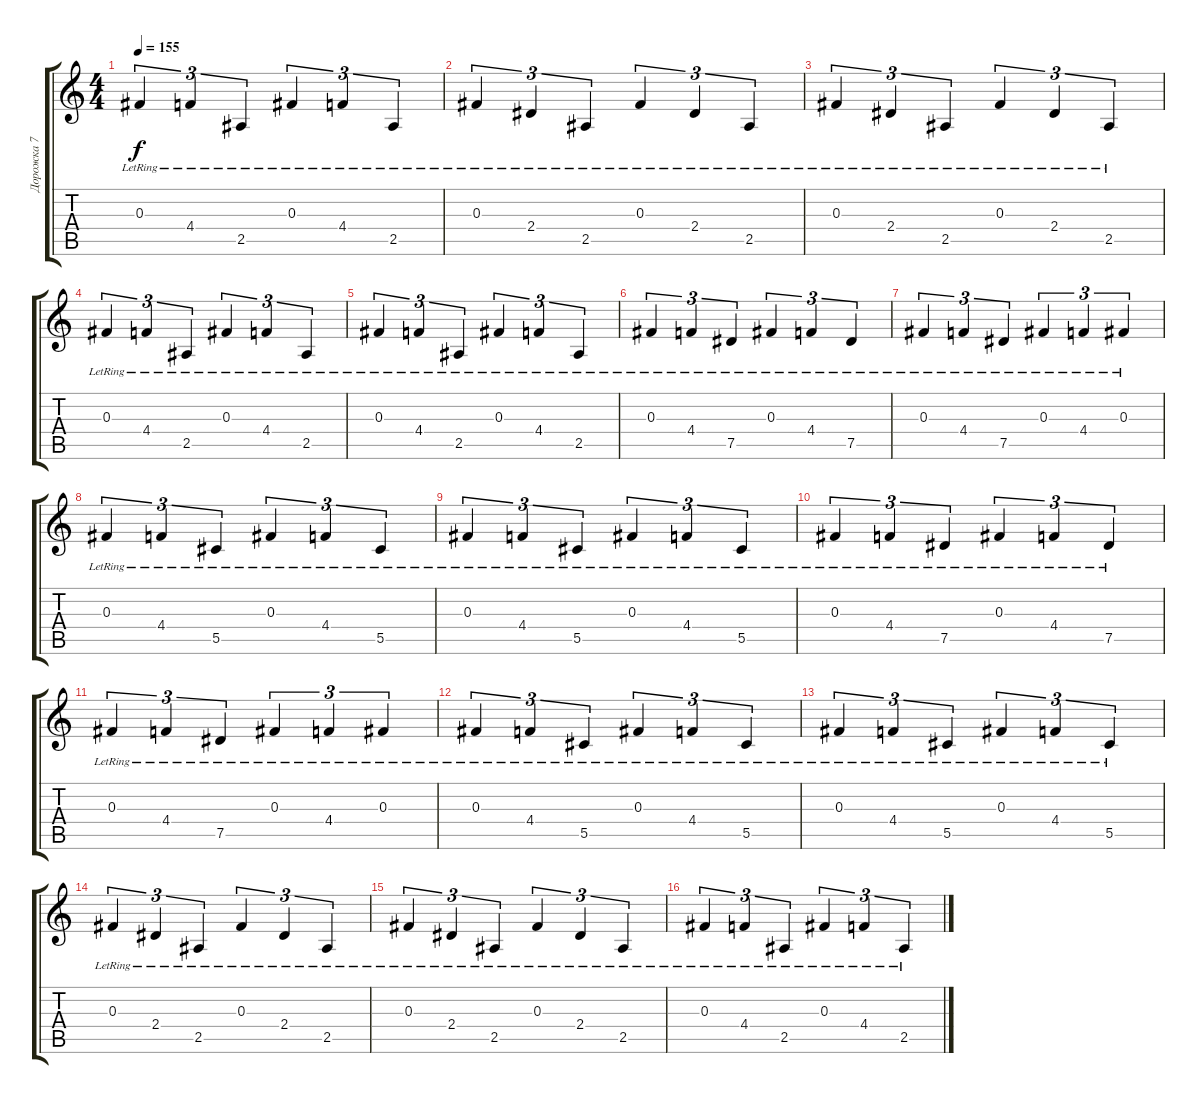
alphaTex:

\track ("Дорожка 7" "Дорожка 7") {instrument acousticguitarsteel}
\staff {score tabs}
\tuning (Eb4 Bb3 Gb3 Db3 Ab2 Eb2) {hide}
\ts (4 4)
\tempo 155
\clef g2
\ks c
0.3{lr}.4{tu (3 2) dy f} 4.4{lr}.4{tu (3 2)} 2.5{lr}.4{tu (3 2)} 0.3{lr}.4{tu (3 2)} 4.4{lr}.4{tu (3 2)} 2.5{lr}.4{tu (3 2)} |
0.3{lr}.4{tu (3 2)} 2.4{lr}.4{tu (3 2)} 2.5{lr}.4{tu (3 2)} 0.3{lr}.4{tu (3 2)} 2.4{lr}.4{tu (3 2)} 2.5{lr}.4{tu (3 2)} |
0.3{lr}.4{tu (3 2)} 2.4{lr}.4{tu (3 2)} 2.5{lr}.4{tu (3 2)} 0.3{lr}.4{tu (3 2)} 2.4{lr}.4{tu (3 2)} 2.5{lr}.4{tu (3 2)} |
0.3{lr}.4{tu (3 2)} 4.4{lr}.4{tu (3 2)} 2.5{lr}.4{tu (3 2)} 0.3{lr}.4{tu (3 2)} 4.4{lr}.4{tu (3 2)} 2.5{lr}.4{tu (3 2)} |
0.3{lr}.4{tu (3 2)} 4.4{lr}.4{tu (3 2)} 2.5{lr}.4{tu (3 2)} 0.3{lr}.4{tu (3 2)} 4.4{lr}.4{tu (3 2)} 2.5{lr}.4{tu (3 2)} |
0.3{lr}.4{tu (3 2)} 4.4{lr}.4{tu (3 2)} 7.5{lr}.4{tu (3 2)} 0.3{lr}.4{tu (3 2)} 4.4{lr}.4{tu (3 2)} 7.5{lr}.4{tu (3 2)} |
0.3{lr}.4{tu (3 2)} 4.4{lr}.4{tu (3 2)} 7.5{lr}.4{tu (3 2)} 0.3{lr}.4{tu (3 2)} 4.4{lr}.4{tu (3 2)} 0.3{lr}.4{tu (3 2)} |
0.3{lr}.4{tu (3 2)} 4.4{lr}.4{tu (3 2)} 5.5{lr}.4{tu (3 2)} 0.3{lr}.4{tu (3 2)} 4.4{lr}.4{tu (3 2)} 5.5{lr}.4{tu (3 2)} |
0.3{lr}.4{tu (3 2)} 4.4{lr}.4{tu (3 2)} 5.5{lr}.4{tu (3 2)} 0.3{lr}.4{tu (3 2)} 4.4{lr}.4{tu (3 2)} 5.5{lr}.4{tu (3 2)} |
0.3{lr}.4{tu (3 2)} 4.4{lr}.4{tu (3 2)} 7.5{lr}.4{tu (3 2)} 0.3{lr}.4{tu (3 2)} 4.4{lr}.4{tu (3 2)} 7.5{lr}.4{tu (3 2)} |
0.3{lr}.4{tu (3 2)} 4.4{lr}.4{tu (3 2)} 7.5{lr}.4{tu (3 2)} 0.3{lr}.4{tu (3 2)} 4.4{lr}.4{tu (3 2)} 0.3{lr}.4{tu (3 2)} |
0.3{lr}.4{tu (3 2)} 4.4{lr}.4{tu (3 2)} 5.5{lr}.4{tu (3 2)} 0.3{lr}.4{tu (3 2)} 4.4{lr}.4{tu (3 2)} 5.5{lr}.4{tu (3 2)} |
0.3{lr}.4{tu (3 2)} 4.4{lr}.4{tu (3 2)} 5.5{lr}.4{tu (3 2)} 0.3{lr}.4{tu (3 2)} 4.4{lr}.4{tu (3 2)} 5.5{lr}.4{tu (3 2)} |
0.3{lr}.4{tu (3 2)} 2.4{lr}.4{tu (3 2)} 2.5{lr}.4{tu (3 2)} 0.3{lr}.4{tu (3 2)} 2.4{lr}.4{tu (3 2)} 2.5{lr}.4{tu (3 2)} |
0.3{lr}.4{tu (3 2)} 2.4{lr}.4{tu (3 2)} 2.5{lr}.4{tu (3 2)} 0.3{lr}.4{tu (3 2)} 2.4{lr}.4{tu (3 2)} 2.5{lr}.4{tu (3 2)} |
0.3{lr}.4{tu (3 2)} 4.4{lr}.4{tu (3 2)} 2.5{lr}.4{tu (3 2)} 0.3{lr}.4{tu (3 2)} 4.4{lr}.4{tu (3 2)} 2.5{lr}.4{tu (3 2)}
